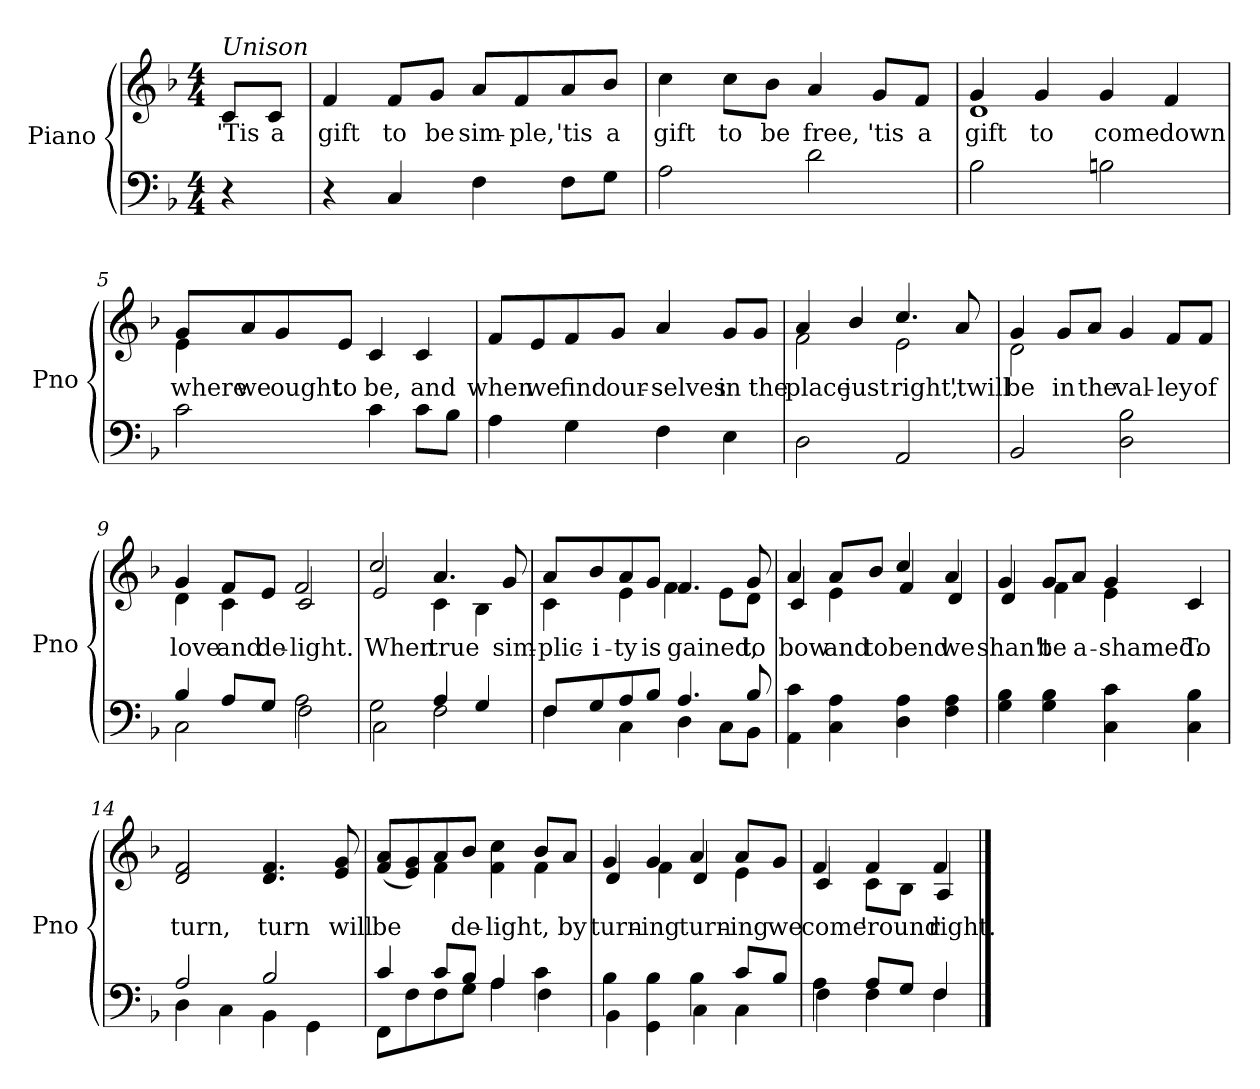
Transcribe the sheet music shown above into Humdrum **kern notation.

**kern	**kern	**text
*part2	*part1	*part1
*staff2	*staff1	*staff1
*I"Piano	*I"Piano	*
*I'Pno	*I'Pno	*
*clefF4	*clefG2	*
*k[b-]	*k[b-]	*
*M4/4	*M4/4	*
*MM104	*MM104	*
=1	=1	=1
!	!LO:TX:a:i:t=Unison	!
!	!	!LO:LY:b
4r	8c/L	'Tis
!	!	!LO:LY:b
.	8c/J	a
=2	=2	=2
!	!	!LO:LY:b
4r	4f/	gift
!	!	!LO:LY:b
4C/	8f/L	to
!	!	!LO:LY:b
.	8g/J	be
!	!	!LO:LY:b
4F\	8a/L	sim-
!	!	!LO:LY:b
.	8f/	-ple,
!	!	!LO:LY:b
8F\L	8a/	'tis
!	!	!LO:LY:b
8G\J	8b-/J	a
=3	=3	=3
!	!	!LO:LY:b
2A\	4cc\	gift
!	!	!LO:LY:b
.	8cc\L	to
!	!	!LO:LY:b
.	8b-\J	be
!	!	!LO:LY:b
2d\	4a/	free,
!	!	!LO:LY:b
.	8g/L	'tis
!	!	!LO:LY:b
.	8f/J	a
=4	=4	=4
!	!	!LO:LY:b
*	*^	*
2B-\	4g/	1d	gift
!	!	!	!LO:LY:b
.	4g/	.	to
!	!	!	!LO:LY:b
2Bn\	4g/	.	come
!	!	!	!LO:LY:b
.	4f/	.	down
!!LO:LB:g=z	!!
=5	=5	=5	=5
!	!	!	!LO:LY:b
2c\	8g/L	4e\	where
!	!	!	!LO:LY:b
.	8a/	.	we
!	!	!	!LO:LY:b
.	8g/	2.ryy	ought
!	!	!	!LO:LY:b
.	8e/J	.	to
!	!	!	!LO:LY:b
4c\	4c/	.	be,
!	!	!	!LO:LY:b
8c\L	4c/	.	and
8B-\J	.	.	.
*	*v	*v	*
=6	=6	=6
!	!	!LO:LY:b
4A\	8f/L	when
!	!	!LO:LY:b
.	8e/	we
!	!	!LO:LY:b
4G\	8f/	find
!	!	!LO:LY:b
.	8g/J	our-
!	!	!LO:LY:b
4F\	4a/	-selves
!	!	!LO:LY:b
4E\	8g/L	in
!	!	!LO:LY:b
.	8g/J	the
=7	=7	=7
!	!	!LO:LY:b
*	*^	*
2D\	4a/	2f\	place
!	!	!	!LO:LY:b
.	4b-/	.	just
!	!	!	!LO:LY:b
2AA/	4.cc/	2e\	right,
!	!	!	!LO:LY:b
.	8a/	.	'twill
!!LO:LB:g=z	!!
=8	=8	=8	=8
!	!	!	!LO:LY:b
2BB-/	4g/	2d\	be
!	!	!	!LO:LY:b
.	8g/L	.	in
!	!	!	!LO:LY:b
.	8a/J	.	the
!	!	!	!LO:LY:b
2D\ 2B-\	4g/	2ryy	val-
!	!	!	!LO:LY:b
.	8f/L	.	-ley
!	!	!	!LO:LY:b
.	8f/J	.	of
=9	=9	=9	=9
*^	*	*	*
!	!	!	!	!LO:LY:b
4B-/	2C\	4g/	4d\	love
!	!	!	!	!LO:LY:b
8A/L	.	8f/L	4c\	and
!	!	!	!	!LO:LY:b
8G/J	.	8e/J	.	de-
!	!	!	!	!LO:LY:b
2A\	2F\	2f/	2c/	-light.
=10	=10	=10	=10	=10
!	!	!	!	!LO:LY:b
2G\	2C\	2cc/	2e/	When
!	!	!	!	!LO:LY:b
4A/	2F\	4.a/	4c\	true
4G/	.	.	4B-\	.
!	!	!	!	!LO:LY:b
.	.	8g/	.	sim-
=11	=11	=11	=11	=11
!	!	!	!	!LO:LY:b
8F/L	4F\	8a/L	4c\	-plic-
!	!	!	!	!LO:LY:b
8G/	.	8b-/	.	-i-
!	!	!	!	!LO:LY:b
8A/	4C\	8a/	4e\	-ty
!	!	!	!	!LO:LY:b
8B-/J	.	8g/J	.	is
!	!	!	!	!LO:LY:b
4.A/	4D\	4.f/	4f\	gained,
.	8C\L	.	8e\L	.
!	!	!	!	!LO:LY:b
8B-/	8BB-\J	8g/	8d\J	to
!!LO:LB:g=z	!!
=12	=12	=12	=12	=12
!	!	!	!	!LO:LY:b
*v	*v	*	*	*
4AA\ 4c\	4a/	4c/	bow
!	!	!	!LO:LY:b
4C\ 4A\	8a/L	4e\	and
!	!	!	!LO:LY:b
.	8b-/J	.	to
!	!	!	!LO:LY:b
4D\ 4A\	4cc/	4f/	bend
!	!	!	!LO:LY:b
4F\ 4A\	4a/	4d/	we
=13	=13	=13	=13
!	!	!	!LO:LY:b
4G\ 4B-\	4g/	4d/	shan't
!	!	!	!LO:LY:b
4G\ 4B-\	8g/L	4f\	be
!	!	!	!LO:LY:b
.	8a/J	.	a-
!	!	!	!LO:LY:b
4C\ 4c\	4g/	4e\	-shamed.
!	!	!	!LO:LY:b
4C\ 4B-\	4c/	4ryy	To
=14	=14	=14	=14
*^	*	*	*
!	!	!	!	!LO:LY:b
*	*	*v	*v	*
2A/	4D\	2d/ 2f/	turn,
.	4C\	.	.
!	!	!	!LO:LY:b
2B-/	4BB-\	4.d/ 4.f/	turn
.	4GG\	.	.
!	!	!	!LO:LY:b
.	.	8e/ 8g/	will
!!LO:LB:g=z
=15	=15	=15	=15
!	!	!	!LO:LY:b
*	*	*^	*
4c/	8FF\L	(8f/ 8a/L	4ryy	be
.	8F\	8e/ 8g/)	.	.
8c/L	8F\	8a/	4f\	.
!	!	!	!	!LO:LY:b
8B-/J	8G\J	8b-/J	.	de-
!	!	!	!	!LO:LY:b
4A/	4A\	4f\ 4cc\	4ryy	-light,
4c\	4F\	8b-/L	4f\	.
!	!	!	!	!LO:LY:b
.	.	8a/J	.	by
=16	=16	=16	=16	=16
!	!	!	!	!LO:LY:b
4B-\	4BB-\	4g/	4d/	turn-
!	!	!	!	!LO:LY:b
4GG\ 4B-\	4ryy	4g/	4f\	-ing
!	!	!	!	!LO:LY:b
4B-\	4C\	4a/	4d/	turn-
!	!	!	!	!LO:LY:b
8c/L	4C\	8a/L	4e\	-ing
!	!	!	!	!LO:LY:b
8B-/J	.	8g/J	.	we
=17	=17	=17	=17	=17
!	!	!	!	!LO:LY:b
4A\	4F\	4f/	4c/	come
!	!	!	!	!LO:LY:b
8A/L	4F\	4f/	8c\L	'round
8G/J	.	.	8B-\J	.
!	!	!	!	!LO:LY:b
4F/	4F\	4f/	4A/	right.
*v	*v	*	*	*
*	*v	*v	*
==	==	==
*-	*-	*-
